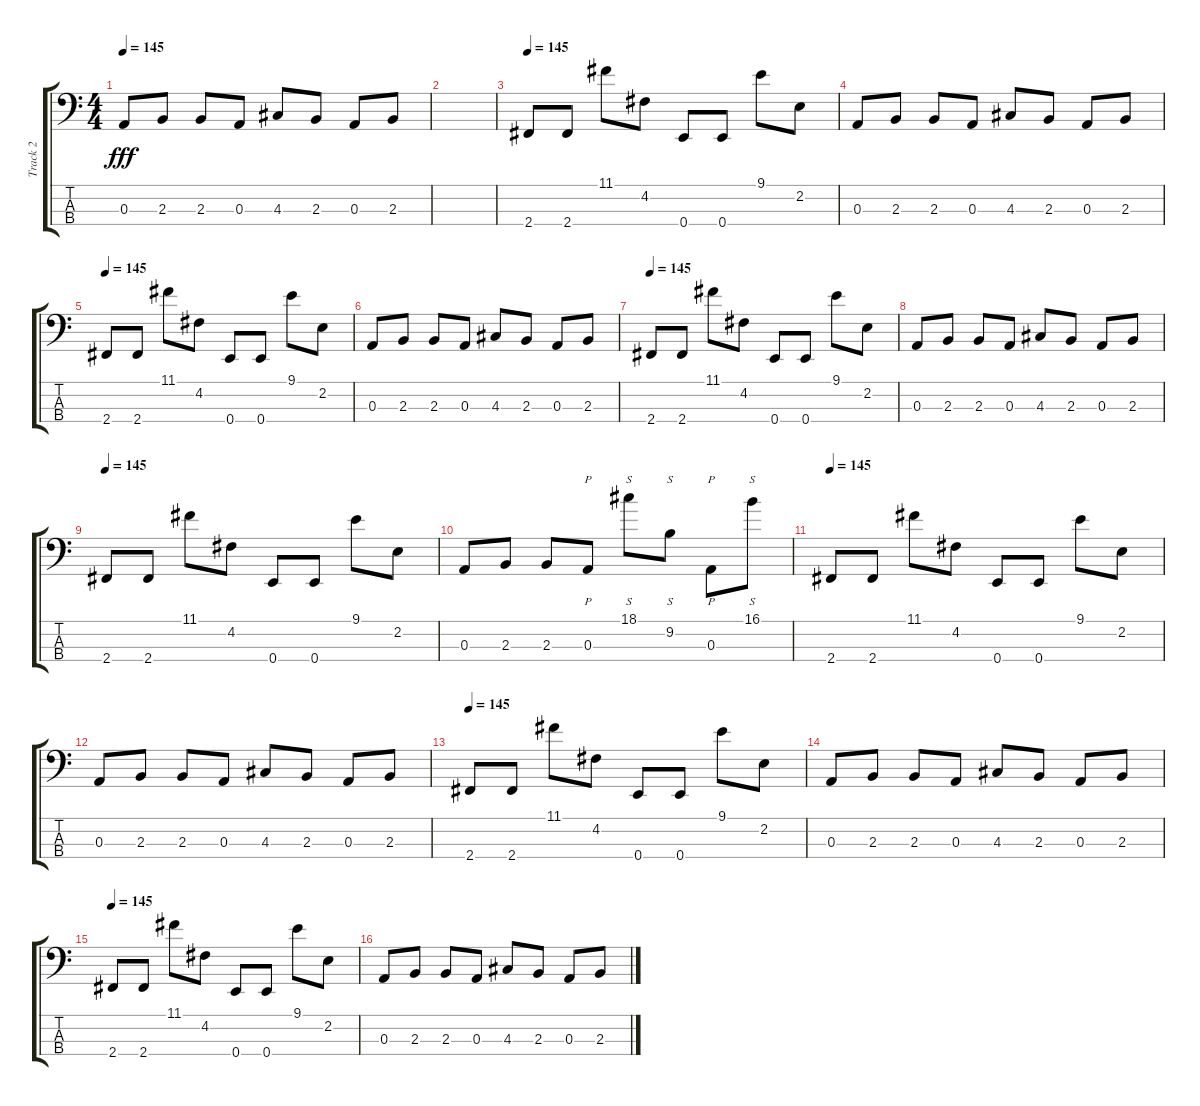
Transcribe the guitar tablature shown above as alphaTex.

\track ("Track 2" "Track 2") {instrument electricbasspick}
\staff {score tabs}
\tuning (G2 D2 A1 E1) {hide}
\ts (4 4)
\tempo 145
\clef f4
\ks c
0.3.8{dy fff} 2.3.8 2.3.8 0.3.8 4.3.8 2.3.8 0.3.8 2.3.8 |
|
\tempo 145
2.4.8 2.4.8 11.1.8 4.2.8 0.4.8 0.4.8 9.1.8 2.2.8 |
0.3.8 2.3.8 2.3.8 0.3.8 4.3.8 2.3.8 0.3.8 2.3.8 |
\tempo 145
2.4.8 2.4.8 11.1.8 4.2.8 0.4.8 0.4.8 9.1.8 2.2.8 |
0.3.8 2.3.8 2.3.8 0.3.8 4.3.8 2.3.8 0.3.8 2.3.8 |
\tempo 145
2.4.8 2.4.8 11.1.8 4.2.8 0.4.8 0.4.8 9.1.8 2.2.8 |
0.3.8 2.3.8 2.3.8 0.3.8 4.3.8 2.3.8 0.3.8 2.3.8 |
\tempo 145
2.4.8 2.4.8 11.1.8 4.2.8 0.4.8 0.4.8 9.1.8 2.2.8 |
0.3.8 2.3.8 2.3.8 0.3.8{p instrument slapbass1} 18.1.8{s} 9.2.8{s} 0.3.8{p} 16.1.8{s} |
\tempo 145
2.4.8{instrument electricbasspick} 2.4.8 11.1.8 4.2.8 0.4.8 0.4.8 9.1.8 2.2.8 |
0.3.8 2.3.8 2.3.8 0.3.8 4.3.8 2.3.8 0.3.8 2.3.8 |
\tempo 145
2.4.8 2.4.8 11.1.8 4.2.8 0.4.8 0.4.8 9.1.8 2.2.8 |
0.3.8 2.3.8 2.3.8 0.3.8 4.3.8 2.3.8 0.3.8 2.3.8 |
\tempo 145
2.4.8 2.4.8 11.1.8 4.2.8 0.4.8 0.4.8 9.1.8 2.2.8 |
0.3.8 2.3.8 2.3.8 0.3.8 4.3.8 2.3.8 0.3.8 2.3.8
